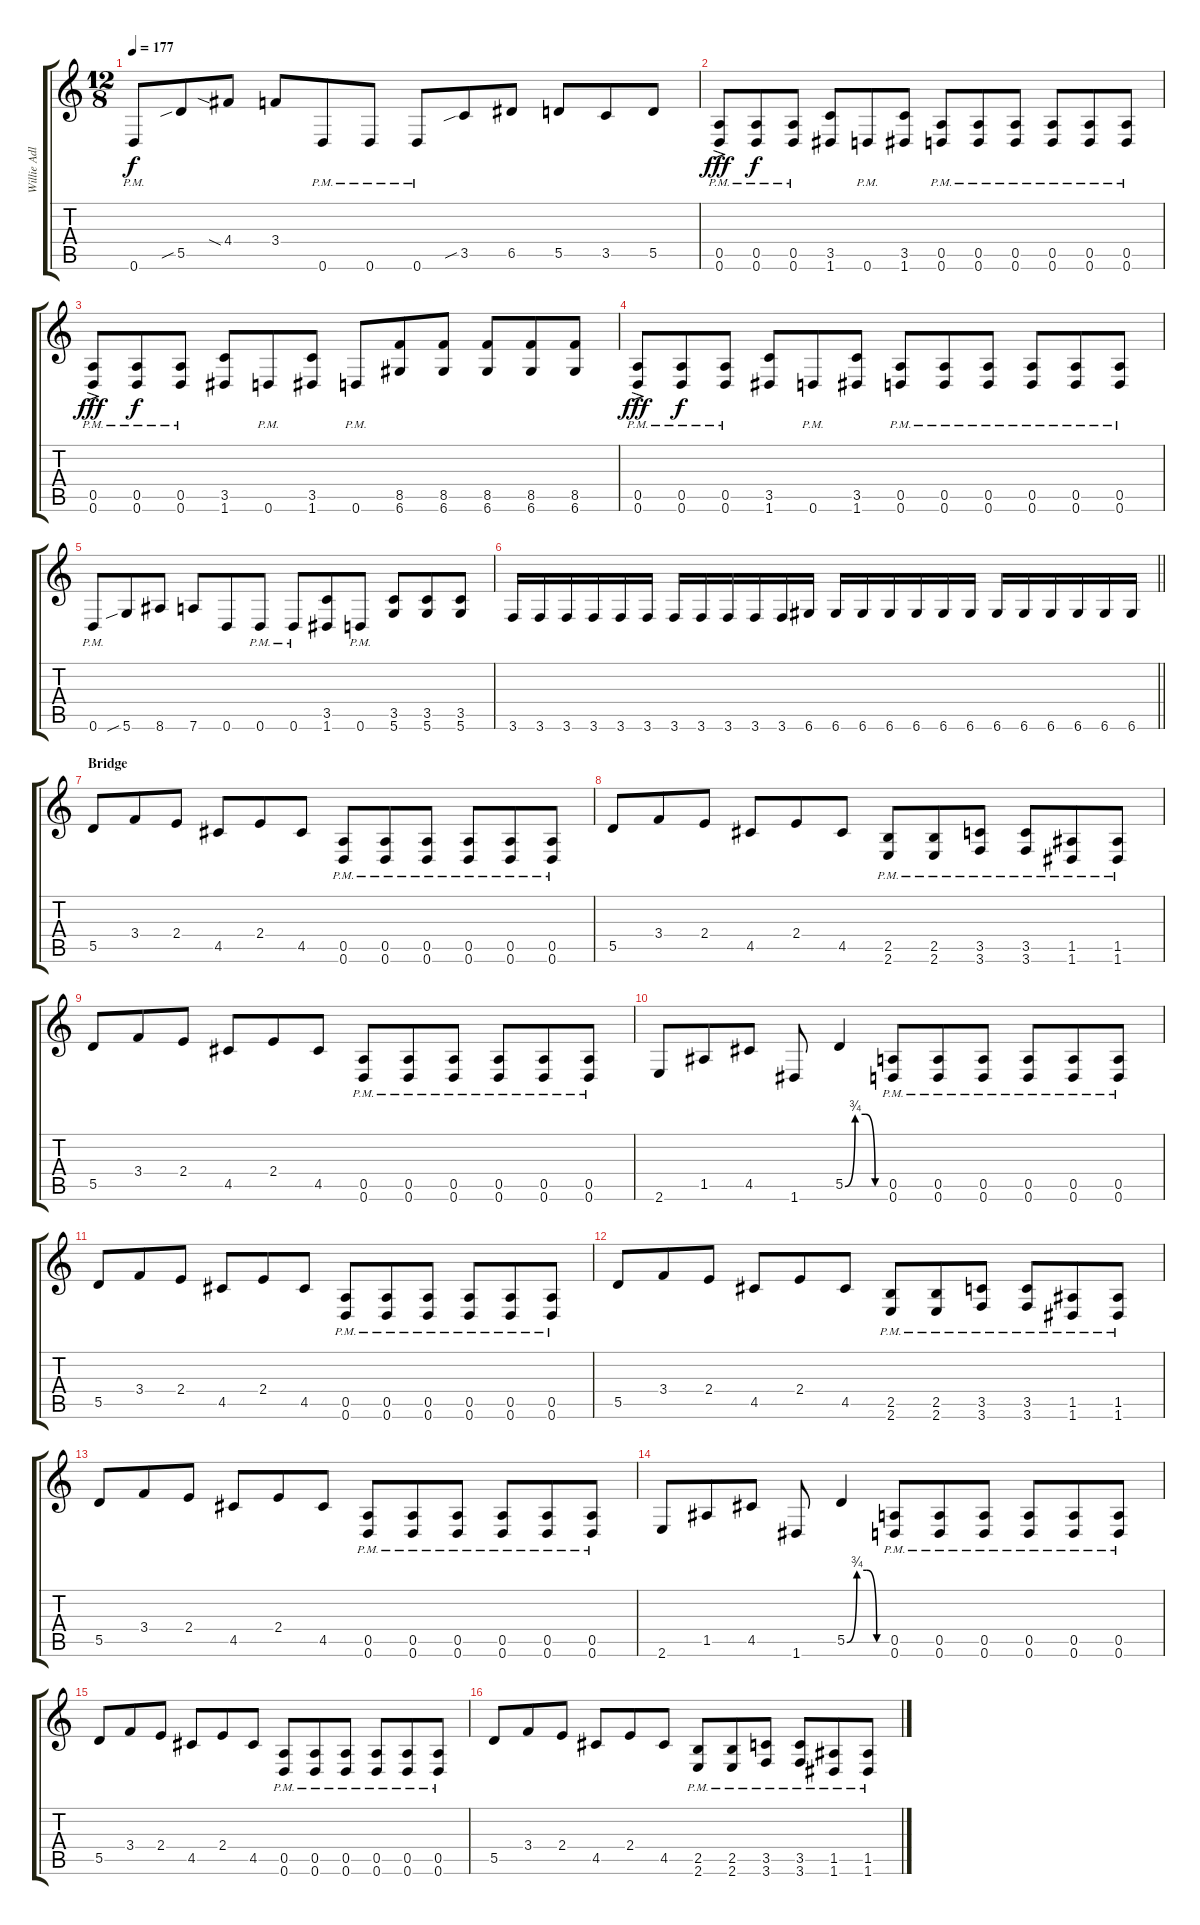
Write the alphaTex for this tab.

\track ("Willie Adler" "Willie Adl") {instrument distortionguitar}
\staff {score tabs}
\tuning (E4 B3 G3 D3 A2 D2) {hide}
\ts (12 8)
\tempo 177
\clef g2
\ks c
0.6{pm}.8{dy f} 5.5{sib}.8 4.4{sia}.8 3.4.8 0.6{pm}.8 0.6{pm}.8 0.6{pm}.8 3.5{sib}.8 6.5.8 5.5.8 3.5.8 5.5.8 |
(0.5{pm} 0.6{ac pm}).8{dy fff} (0.5{pm} 0.6{pm}).8{dy f} (0.5{pm} 0.6{pm}).8 (3.5 1.6).8 0.6{pm}.8 (3.5 1.6).8 (0.5{pm} 0.6{pm}).8 (0.5{pm} 0.6{pm}).8 (0.5{pm} 0.6{pm}).8 (0.5{pm} 0.6{pm}).8 (0.5{pm} 0.6{pm}).8 (0.5{pm} 0.6{pm}).8 |
(0.5{pm} 0.6{ac pm}).8{dy fff} (0.5{pm} 0.6{pm}).8{dy f} (0.5{pm} 0.6{pm}).8 (3.5 1.6).8 0.6{pm}.8 (3.5 1.6).8 0.6{pm}.8 (8.5 6.6).8 (8.5 6.6).8 (8.5 6.6).8 (8.5 6.6).8 (8.5 6.6).8 |
(0.5{pm} 0.6{ac pm}).8{dy fff} (0.5{pm} 0.6{pm}).8{dy f} (0.5{pm} 0.6{pm}).8 (3.5 1.6).8 0.6{pm}.8 (3.5 1.6).8 (0.5{pm} 0.6{pm}).8 (0.5{pm} 0.6{pm}).8 (0.5{pm} 0.6{pm}).8 (0.5{pm} 0.6{pm}).8 (0.5{pm} 0.6{pm}).8 (0.5{pm} 0.6{pm}).8 |
0.6{pm}.8 5.6{sib}.8 8.6.8 7.6.8 0.6.8 0.6{pm}.8 0.6{pm}.8 (3.5 1.6).8 0.6{pm}.8 (3.5 5.6).8 (3.5 5.6).8 (3.5 5.6).8 |
\barLineRight lightlight
3.6.16 3.6.16 3.6.16 3.6.16 3.6.16 3.6.16 3.6.16 3.6.16 3.6.16 3.6.16 3.6.16 6.6.16 6.6.16 6.6.16 6.6.16 6.6.16 6.6.16 6.6.16 6.6.16 6.6.16 6.6.16 6.6.16 6.6.16 6.6.16 |
\section ("" "Bridge")
5.5.8 3.4.8 2.4.8 4.5.8 2.4.8 4.5.8 (0.5{pm} 0.6{pm}).8 (0.5{pm} 0.6{pm}).8 (0.5{pm} 0.6{pm}).8 (0.5{pm} 0.6{pm}).8 (0.5{pm} 0.6{pm}).8 (0.5{pm} 0.6{pm}).8 |
5.5.8 3.4.8 2.4.8 4.5.8 2.4.8 4.5.8 (2.5{pm} 2.6{pm}).8 (2.5{pm} 2.6{pm}).8 (3.5{pm} 3.6{pm}).8 (3.5{pm} 3.6{pm}).8 (1.5{pm} 1.6{pm}).8 (1.5{pm} 1.6{pm}).8 |
5.5.8 3.4.8 2.4.8 4.5.8 2.4.8 4.5.8 (0.5{pm} 0.6{pm}).8 (0.5{pm} 0.6{pm}).8 (0.5{pm} 0.6{pm}).8 (0.5{pm} 0.6{pm}).8 (0.5{pm} 0.6{pm}).8 (0.5{pm} 0.6{pm}).8 |
2.6.8 1.5.8 4.5.8 1.6.8 5.5{be (custom 0 0 15 3 30 3 45 0 60 0)}.4 (0.5{pm} 0.6{pm}).8 (0.5{pm} 0.6{pm}).8 (0.5{pm} 0.6{pm}).8 (0.5{pm} 0.6{pm}).8 (0.5{pm} 0.6{pm}).8 (0.5{pm} 0.6{pm}).8 |
5.5.8 3.4.8 2.4.8 4.5.8 2.4.8 4.5.8 (0.5{pm} 0.6{pm}).8 (0.5{pm} 0.6{pm}).8 (0.5{pm} 0.6{pm}).8 (0.5{pm} 0.6{pm}).8 (0.5{pm} 0.6{pm}).8 (0.5{pm} 0.6{pm}).8 |
5.5.8 3.4.8 2.4.8 4.5.8 2.4.8 4.5.8 (2.5{pm} 2.6{pm}).8 (2.5{pm} 2.6{pm}).8 (3.5{pm} 3.6{pm}).8 (3.5{pm} 3.6{pm}).8 (1.5{pm} 1.6{pm}).8 (1.5{pm} 1.6{pm}).8 |
5.5.8 3.4.8 2.4.8 4.5.8 2.4.8 4.5.8 (0.5{pm} 0.6{pm}).8 (0.5{pm} 0.6{pm}).8 (0.5{pm} 0.6{pm}).8 (0.5{pm} 0.6{pm}).8 (0.5{pm} 0.6{pm}).8 (0.5{pm} 0.6{pm}).8 |
2.6.8 1.5.8 4.5.8 1.6.8 5.5{be (custom 0 0 15 3 30 3 45 0 60 0)}.4 (0.5{pm} 0.6{pm}).8 (0.5{pm} 0.6{pm}).8 (0.5{pm} 0.6{pm}).8 (0.5{pm} 0.6{pm}).8 (0.5{pm} 0.6{pm}).8 (0.5{pm} 0.6{pm}).8 |
5.5.8 3.4.8 2.4.8 4.5.8 2.4.8 4.5.8 (0.5{pm} 0.6{pm}).8 (0.5{pm} 0.6{pm}).8 (0.5{pm} 0.6{pm}).8 (0.5{pm} 0.6{pm}).8 (0.5{pm} 0.6{pm}).8 (0.5{pm} 0.6{pm}).8 |
5.5.8 3.4.8 2.4.8 4.5.8 2.4.8 4.5.8 (2.5{pm} 2.6{pm}).8 (2.5{pm} 2.6{pm}).8 (3.5{pm} 3.6{pm}).8 (3.5{pm} 3.6{pm}).8 (1.5{pm} 1.6{pm}).8 (1.5{pm} 1.6{pm}).8
